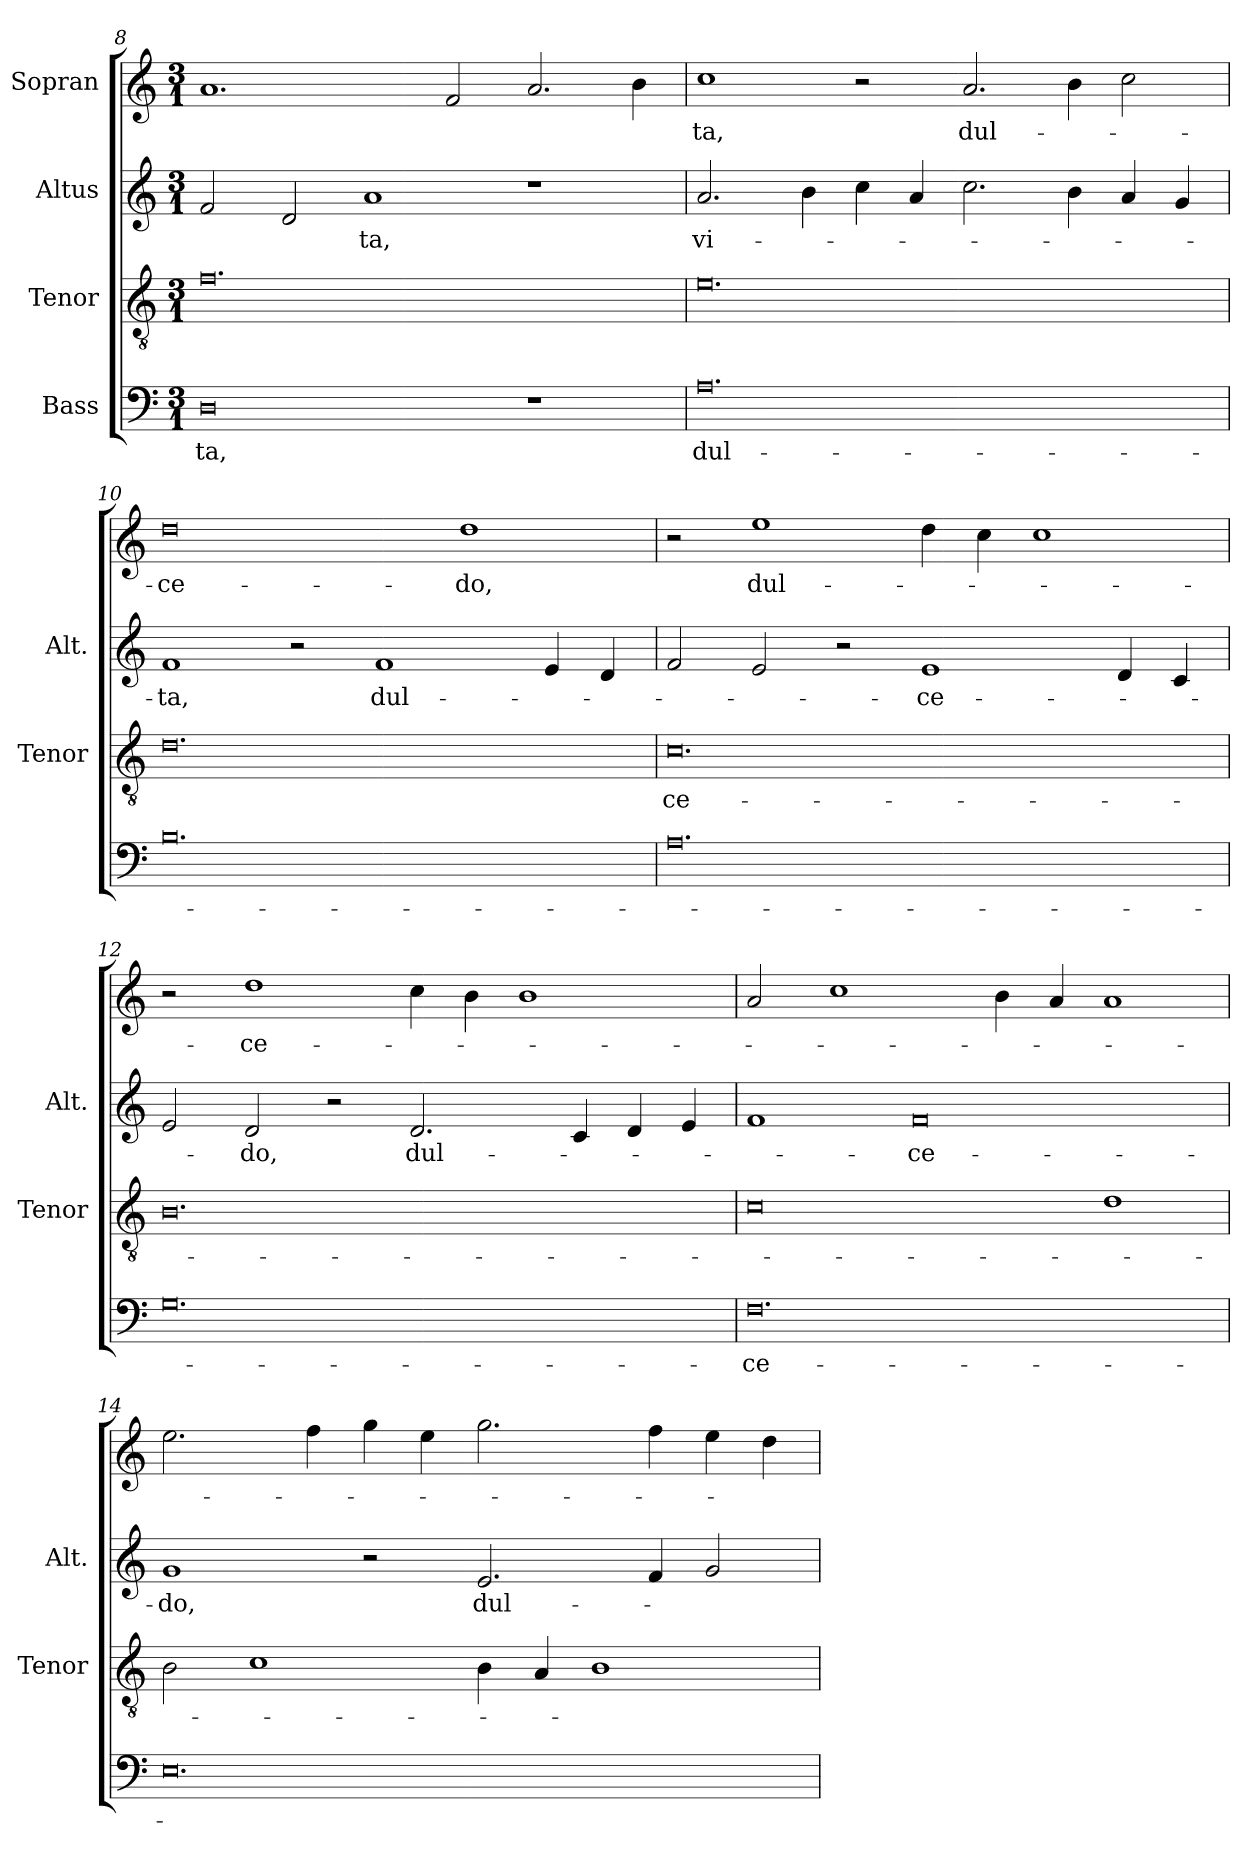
**kern	**text	**kern	**text	**kern	**text	**kern	**text
*part4	*part4	*part3	*part3	*part2	*part2	*part1	*part1
*staff4	*staff4	*staff3	*staff3	*staff2	*staff2	*staff1	*staff1
*I"Bass	*	*I"Tenor	*	*I"Altus	*	*I"Sopran	*
*	*	*I'Tenor	*	*I'Alt.	*	*	*
*clefF4	*	*clefGv2	*	*clefG2	*	*clefG2	*
*	*	*ITrd7c12	*	*	*	*	*
*k[]	*	*k[]	*	*k[]	*	*k[]	*
*C:	*	*C:	*	*C:	*	*C:	*
*M3/1	*	*M3/1	*	*M3/1	*	*M3/1	*
=8	=8	=8	=8	=8	=8	=8	=8
!	!LO:LY:b:color=#000000	!	!	!	!	!	!
0Di	-ta,	0.Fi	.	2fi/	.	1.ai	.
.	.	.	.	2di/	.	.	.
!	!	!	!	!	!LO:LY:b:color=#000000	!	!
.	.	.	.	1ai	-ta,	.	.
.	.	.	.	.	.	2fi/	.
1r	.	.	.	1r	.	2.ai/	.
.	.	.	.	.	.	4bi\	.
=9	=9	=9	=9	=9	=9	=9	=9
!	!LO:LY:b:color=#000000	!	!	!	!	!	!
!	!	!	!	!	!LO:LY:b:color=#000000	!	!
!	!	!	!	!	!	!	!LO:LY:b:color=#000000
0.Ai	dul-	0.Ei	.	2.ai/	vi-	1cci	-ta,
.	.	.	.	4bi\	.	.	.
.	.	.	.	4cci\	.	2r	.
.	.	.	.	4ai/	.	.	.
!	!	!	!	!	!	!	!LO:LY:b:color=#000000
.	.	.	.	2.cci\	.	2.ai/	dul-
.	.	.	.	4bi\	.	4bi\	.
.	.	.	.	4ai/	.	2cci\	.
.	.	.	.	4gi/	.	.	.
=10	=10	=10	=10	=10	=10	=10	=10
!	!	!	!	!	!LO:LY:b:color=#000000	!	!
!	!	!	!	!	!	!	!LO:LY:b:color=#000000
0.Bi	.	0.Di	.	1fi	-ta,	0ddi	-ce-
.	.	.	.	2r	.	.	.
!	!	!	!	!	!LO:LY:b:color=#000000	!	!
.	.	.	.	1fi	dul-	.	.
!	!	!	!	!	!	!	!LO:LY:b:color=#000000
.	.	.	.	.	.	1ddi	-do,
.	.	.	.	4ei/	.	.	.
.	.	.	.	4di/	.	.	.
!!LO:LB:g=z
=11	=11	=11	=11	=11	=11	=11	=11
!	!	!	!LO:LY:b:color=#000000	!	!	!	!
0.Ai	.	0.Ci	-ce-	2fi/	.	2r	.
!	!	!	!	!	!	!	!LO:LY:b:color=#000000
.	.	.	.	2ei/	.	1eei	dul-
.	.	.	.	2r	.	.	.
!	!	!	!	!	!LO:LY:b:color=#000000	!	!
.	.	.	.	1ei	-ce-	4ddi\	.
.	.	.	.	.	.	4cci\	.
.	.	.	.	.	.	1cci	.
.	.	.	.	4di/	.	.	.
.	.	.	.	4ci/	.	.	.
=12	=12	=12	=12	=12	=12	=12	=12
0.Gi	.	0.BBi	.	2ei/	.	2r	.
!	!	!	!	!	!LO:LY:b:color=#000000	!	!
!	!	!	!	!	!	!	!LO:LY:b:color=#000000
.	.	.	.	2di/	-do,	1ddi	-ce-
.	.	.	.	2r	.	.	.
!	!	!	!	!	!LO:LY:b:color=#000000	!	!
.	.	.	.	2.di/	dul-	4cci\	.
.	.	.	.	.	.	4bi\	.
.	.	.	.	.	.	1bi	.
.	.	.	.	4ci/	.	.	.
.	.	.	.	4di/	.	.	.
.	.	.	.	4ei/	.	.	.
=13	=13	=13	=13	=13	=13	=13	=13
!	!LO:LY:b:color=#000000	!	!	!	!	!	!
0.Fi	-ce-	0Ci	.	1fi	.	2ai/	.
.	.	.	.	.	.	1cci	.
!	!	!	!	!	!LO:LY:b:color=#000000	!	!
.	.	.	.	0fi	-ce-	.	.
.	.	.	.	.	.	4bi\	.
.	.	.	.	.	.	4ai/	.
.	.	1Di	.	.	.	1ai	.
=14	=14	=14	=14	=14	=14	=14	=14
!	!	!	!	!	!LO:LY:b:color=#000000	!	!
0.Ei	.	2BBi\	.	1gi	-do,	2.eei\	.
.	.	1Ci	.	.	.	.	.
.	.	.	.	.	.	4ffi\	.
.	.	.	.	2r	.	4ggi\	.
.	.	.	.	.	.	4eei\	.
!	!	!	!	!	!LO:LY:b:color=#000000	!	!
.	.	4BBi\	.	2.ei/	dul-	2.ggi\	.
.	.	4AAi/	.	.	.	.	.
.	.	1BBi	.	.	.	.	.
.	.	.	.	4fi/	.	4ffi\	.
.	.	.	.	2gi/	.	4eei\	.
.	.	.	.	.	.	4ddi\	.
=	=	=	=	=	=	=	=
*-	*-	*-	*-	*-	*-	*-	*-
